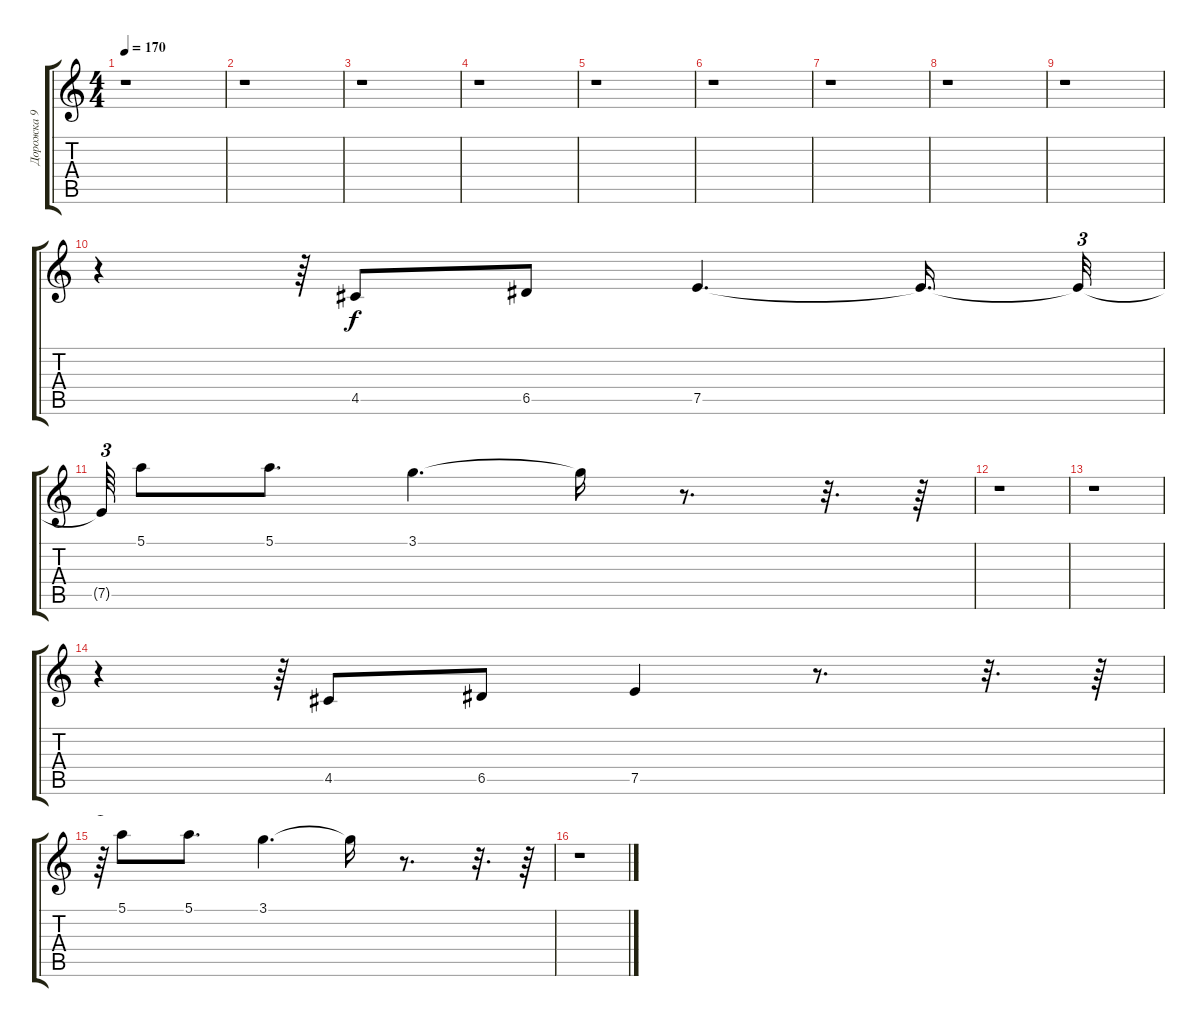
\track ("Дорожка 9" "Дорожка 9") {instrument distortionguitar}
\staff {score tabs}
\tuning (E4 B3 G3 D3 A2 E2) {hide}
\ts (4 4)
\tempo 170
\clef g2
\ks c
r.1{dy f} |
r.1 |
r.1 |
r.1 |
r.1 |
r.1 |
r.1 |
r.1 |
r.1 |
r.4 r.64{tu (3 2)} 4.5.8 6.5.8 7.5.4{d} 7.5{t}.16{d} 7.5{t}.32{tu (3 2)} |
7.5{t}.64{tu (3 2)} 5.1.8 5.1.8{d} 3.1.4{d} 3.1{t}.16 r.8{d} r.32{d} r.64 |
r.1 |
r.1 |
r.4 r.64{tu (3 2)} 4.5.8 6.5.8 7.5.4 r.8{d} r.32{d} r.64 |
r.64{tu (3 2)} 5.1.8 5.1.8{d} 3.1.4{d} 3.1{t}.16 r.8{d} r.32{d} r.64 |
r.1
